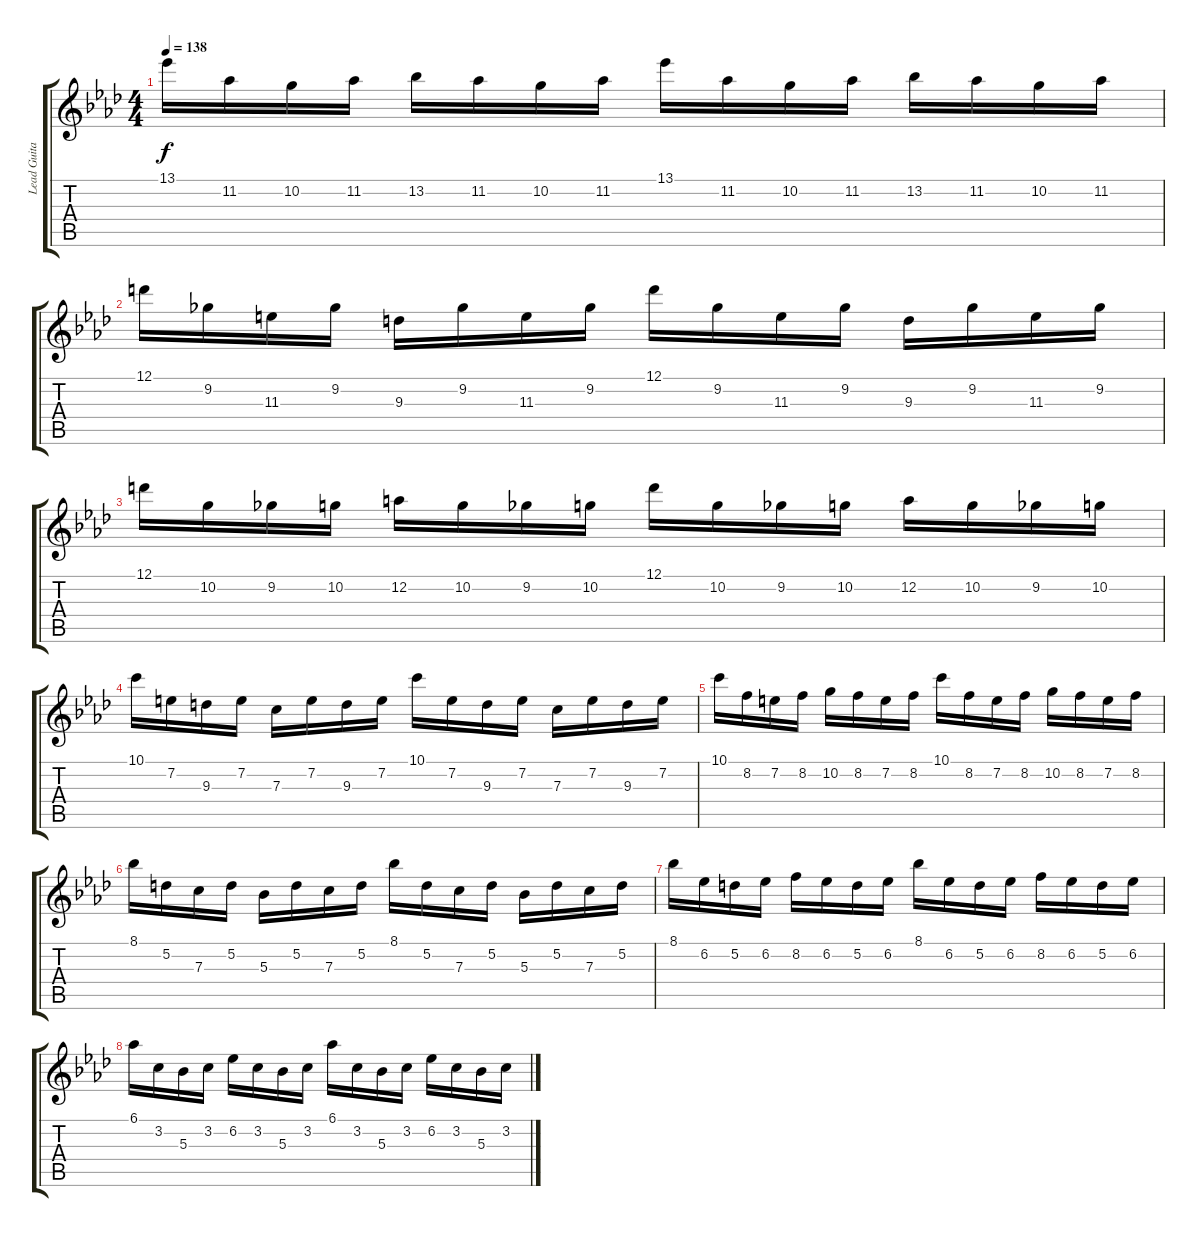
\track ("Lead Guitar (1)" "Lead Guita") {instrument distortionguitar}
\staff {score tabs}
\tuning (D4 A3 F3 C3 G2 D2) {hide}
\ts (4 4)
\tempo 138
\clef g2
\ks fminor
13.1.16{dy f} 11.2.16 10.2.16 11.2.16 13.2.16 11.2.16 10.2.16 11.2.16 13.1.16 11.2.16 10.2.16 11.2.16 13.2.16 11.2.16 10.2.16 11.2.16 |
12.1.16 9.2.16 11.3.16 9.2.16 9.3.16 9.2.16 11.3.16 9.2.16 12.1.16 9.2.16 11.3.16 9.2.16 9.3.16 9.2.16 11.3.16 9.2.16 |
12.1.16 10.2.16 9.2.16 10.2.16 12.2.16 10.2.16 9.2.16 10.2.16 12.1.16 10.2.16 9.2.16 10.2.16 12.2.16 10.2.16 9.2.16 10.2.16 |
10.1.16 7.2.16 9.3.16 7.2.16 7.3.16 7.2.16 9.3.16 7.2.16 10.1.16 7.2.16 9.3.16 7.2.16 7.3.16 7.2.16 9.3.16 7.2.16 |
10.1.16 8.2.16 7.2.16 8.2.16 10.2.16 8.2.16 7.2.16 8.2.16 10.1.16 8.2.16 7.2.16 8.2.16 10.2.16 8.2.16 7.2.16 8.2.16 |
8.1.16 5.2.16 7.3.16 5.2.16 5.3.16 5.2.16 7.3.16 5.2.16 8.1.16 5.2.16 7.3.16 5.2.16 5.3.16 5.2.16 7.3.16 5.2.16 |
8.1.16 6.2.16 5.2.16 6.2.16 8.2.16 6.2.16 5.2.16 6.2.16 8.1.16 6.2.16 5.2.16 6.2.16 8.2.16 6.2.16 5.2.16 6.2.16 |
6.1.16 3.2.16 5.3.16 3.2.16 6.2.16 3.2.16 5.3.16 3.2.16 6.1.16 3.2.16 5.3.16 3.2.16 6.2.16 3.2.16 5.3.16 3.2.16
